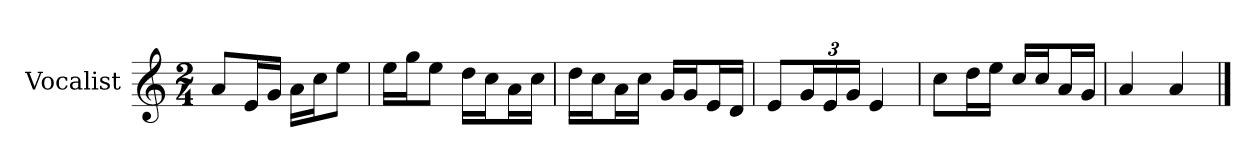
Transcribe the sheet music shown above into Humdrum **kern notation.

**kern
*part1
*staff1
*I"Vocalist
*k[]
*C:
*M2/4
=
8aL
16eL
16gJJ
16aLL
16ccJ
8eeJ
=1
16eeLL
16ggJ
8eeJ
16ddLL
16ccJ
16aL
16ccJJ
=2
16ddLL
16ccJ
16aL
16ccJJ
16gLL
16gJ
16eL
16dJJ
=3
8eL
24gL
24e
24gJJ
4e
=4
8ccL
16ddL
16eeJJ
16ccLL
16ccJ
16aL
16gJJ
=5
4a
4a
==
*-
